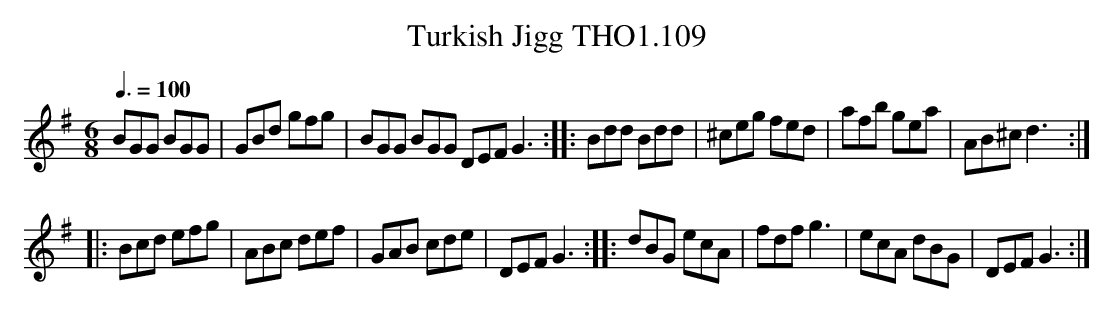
X:1
T:Turkish Jigg THO1.109
M:6/8
Q:3/8=100
L:1/8
K:G
BGG BGG|GBd gfg|BGG BGG DEF G3::Bdd Bdd|^ceg fed|afb gea|AB^c d3:|
|:Bcd efg|ABc def|GAB cde|DEF G3::dBG ecA|fdf g3|ecA dBG|DEF G3:|
